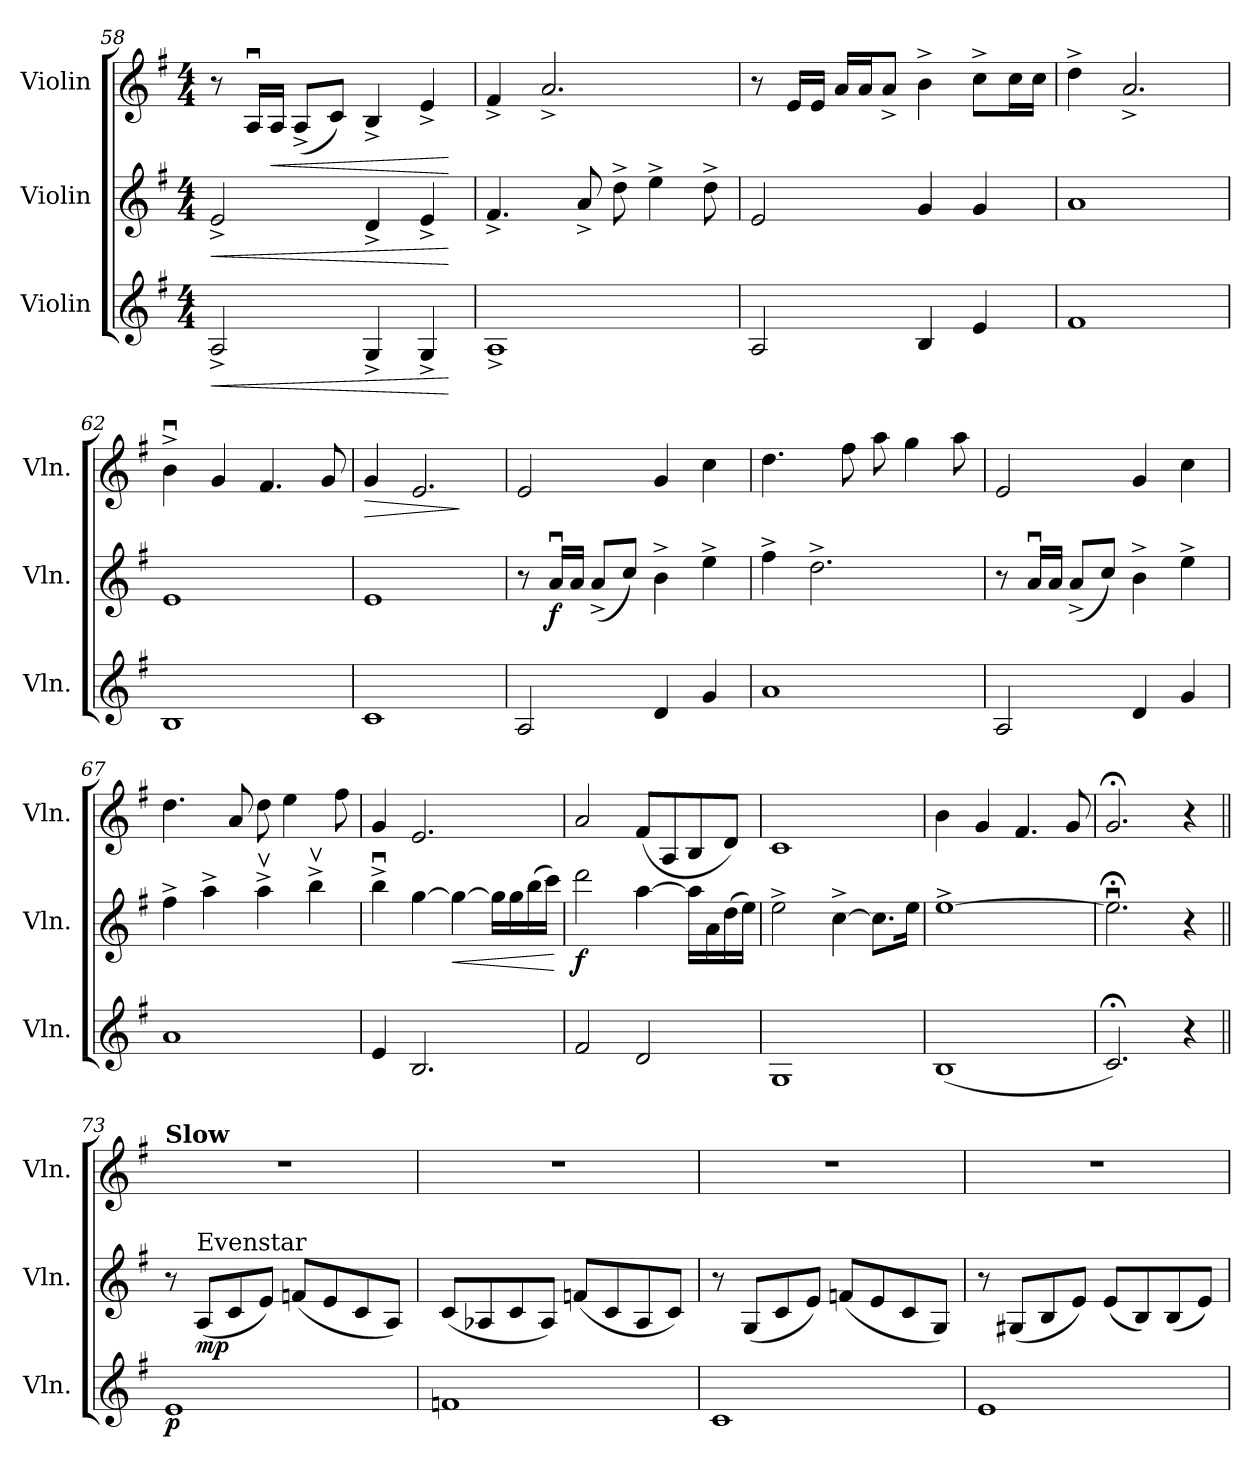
**kern	**dynam	**kern	**dynam	**kern	**dynam
*part3	*part3	*part2	*part2	*part1	*part1
*staff3	*staff3	*staff2	*staff2	*staff1	*staff1
*I"Violin	*	*I"Violin	*	*I"Violin	*
*I'Vln.	*	*I'Vln.	*	*I'Vln.	*
*clefG2	*	*clefG2	*	*clefG2	*
*k[f#]	*	*k[f#]	*	*k[f#]	*
*M4/4	*	*M4/4	*	*M4/4	*
=58	=58	=58	=58	=58	=58
!	!LO:HP:b	!	!LO:HP:b	!	!
2A^/	<	2e^/	<	8r	.
.	.	.	.	16Au/LL	.
!	!	!	!	!	!LO:HP:b
.	.	.	.	16A/JJ	<
.	.	.	.	(8A^/L	.
.	.	.	.	8c/J)	.
4G^/	.	4d^/	.	4B^/	.
4G^/	.	4e^/	.	4e^/	.
.	[	.	[	.	[
=59	=59	=59	=59	=59	=59
1A^	.	4.f#^/	.	4f#^/	.
.	.	.	.	2.a^/	.
.	.	8a^/	.	.	.
.	.	8dd^\	.	.	.
.	.	4ee^\	.	.	.
.	.	8dd^\	.	.	.
=60	=60	=60	=60	=60	=60
2A/	.	2e/	.	8r	.
.	.	.	.	16e/LL	.
.	.	.	.	16e/JJ	.
.	.	.	.	16a/LL	.
.	.	.	.	16a/J	.
.	.	.	.	8a^/J	.
4B/	.	4g/	.	4b^\	.
4e/	.	4g/	.	8cc^\L	.
.	.	.	.	16cc\L	.
.	.	.	.	16cc\JJ	.
=61	=61	=61	=61	=61	=61
1f#	.	1a	.	4dd^\	.
.	.	.	.	2.a^/	.
=62	=62	=62	=62	=62	=62
1B	.	1e	.	4bu^\	.
.	.	.	.	4g/	.
.	.	.	.	4.f#/	.
.	.	.	.	8g/	.
=63	=63	=63	=63	=63	=63
!	!	!	!	!	!LO:HP:b
1c	.	1e	.	4g/	>
.	.	.	.	2.e/	.
.	.	.	.	.	]
!!LO:LB:g=z
=64	=64	=64	=64	=64	=64
2A/	.	8r	.	2e/	.
!	!	!	!LO:DY:b	!	!
.	.	16au/LL	f	.	.
.	.	16a/JJ	.	.	.
.	.	(8a^/L	.	.	.
.	.	8cc/J)	.	.	.
4d/	.	4b^\	.	4g/	.
4g/	.	4ee^\	.	4cc\	.
=65	=65	=65	=65	=65	=65
1a	.	4ff#^\	.	4.dd\	.
.	.	2.dd^\	.	.	.
.	.	.	.	8ff#\	.
.	.	.	.	8aa\	.
.	.	.	.	4gg\	.
.	.	.	.	8aa\	.
=66	=66	=66	=66	=66	=66
2A/	.	8r	.	2e/	.
.	.	16au/LL	.	.	.
.	.	16a/JJ	.	.	.
.	.	(8a^/L	.	.	.
.	.	8cc/J)	.	.	.
4d/	.	4b^\	.	4g/	.
4g/	.	4ee^\	.	4cc\	.
=67	=67	=67	=67	=67	=67
1a	.	4ff#^\	.	4.dd\	.
.	.	4aa^\	.	.	.
.	.	.	.	8a/	.
.	.	4aav^\	.	8dd\	.
.	.	.	.	4ee\	.
.	.	4bbv^\	.	.	.
.	.	.	.	8ff#\	.
=68	=68	=68	=68	=68	=68
4e/	.	4bbu^\	.	4g/	.
2.B/	.	[4gg\	.	2.e/	.
!	!	!	!LO:HP:b	!	!
.	.	4gg\_	<	.	.
.	.	16gg\LL]	.	.	.
.	.	16gg\	.	.	.
.	.	(16bb\	.	.	.
.	.	16ccc\JJ)	.	.	.
.	.	.	[	.	.
=69	=69	=69	=69	=69	=69
!	!	!	!LO:DY:b	!	!
2f#/	.	2ddd\	f	2a/	.
2d/	.	[4aa\	.	(8f#/L	.
.	.	.	.	8A/	.
.	.	16aa\LL]	.	8B/	.
.	.	16a\	.	.	.
.	.	(16dd\	.	8d/J)	.
.	.	16ee\JJ)	.	.	.
=70	=70	=70	=70	=70	=70
1G	.	2ee^\	.	1c	.
.	.	[4cc^\	.	.	.
.	.	8.cc\L]	.	.	.
.	.	16ee\Jk	.	.	.
!!LO:LB:g=z
=71	=71	=71	=71	=71	=71
(1B	.	[1ee^	.	4b\	.
.	.	.	.	4g/	.
.	.	.	.	4.f#/	.
.	.	.	.	8g/	.
=72	=72	=72	=72	=72	=72
2.c;</)	.	2.ee;<u\]	.	2.g;</	.
4r	.	4r	.	4r	.
=73||	=73||	=73||	=73||	=73||	=73||
*	*	*	*	*MM54	*
!	!	!	!	!LO:TX:a:B:t=Slow	!
!	!LO:DY:b	!	!	!	!
1e	p	8r	.	1r	.
!	!	!LO:TX:a:t=Evenstar	!	!	!
!	!	!	!LO:DY:b	!	!
.	.	(8A/L	mp	.	.
.	.	8c/	.	.	.
.	.	8e/J)	.	.	.
.	.	(8fn/L	.	.	.
.	.	8e/	.	.	.
.	.	8c/	.	.	.
.	.	8A/J)	.	.	.
=74	=74	=74	=74	=74	=74
1fn	.	(8c/L	.	1r	.
.	.	8A-X/	.	.	.
.	.	8c/	.	.	.
.	.	8A-/J)	.	.	.
.	.	(8fn/L	.	.	.
.	.	8c/	.	.	.
.	.	8A-/	.	.	.
.	.	8c/J)	.	.	.
=75	=75	=75	=75	=75	=75
1c	.	8r	.	1r	.
.	.	(8G/L	.	.	.
.	.	8c/	.	.	.
.	.	8e/J)	.	.	.
.	.	(8fn/L	.	.	.
.	.	8e/	.	.	.
.	.	8c/	.	.	.
.	.	8G/J)	.	.	.
!!LO:LB:g=z
=76	=76	=76	=76	=76	=76
1e	.	8r	.	1r	.
.	.	(8G#X/L	.	.	.
.	.	8B/	.	.	.
.	.	8e/J)	.	.	.
.	.	(8e/L	.	.	.
.	.	8B/)	.	.	.
.	.	(8B/	.	.	.
.	.	8e/J)	.	.	.
=	=	=	=	=	=
*-	*-	*-	*-	*-	*-
